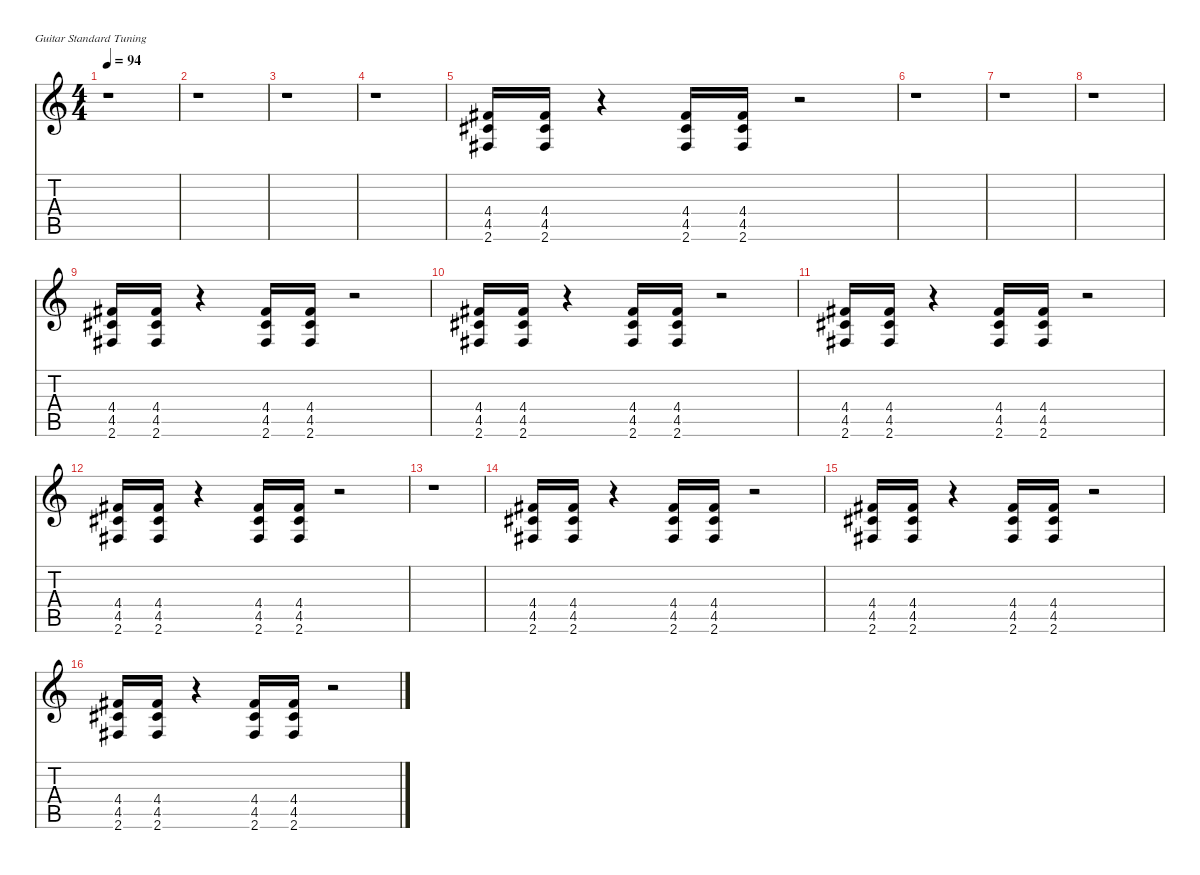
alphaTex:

\defaultSystemsLayout 4
\hideDynamics
\bracketExtendMode nobrackets
\singleTrackTrackNamePolicy hidden
\multiTrackTrackNamePolicy hidden
\otherSystemsTrackNameOrientation horizontal
\track ("overdub" "od.guit.") {instrument overdrivenguitar}
\staff {score tabs}
\tuning (E4 B3 G3 D3 A2 E2)
\ts (4 4)
\tempo 94
\clef g2
\ks c
r.1{dy mp beam Down} |
r.1{beam Down} |
r.1{beam Down} |
r.1{beam Down} |
(4.4{acc #} 4.5{acc #} 2.6{acc #}).16{dy mf beam Up} (4.4{acc #} 4.5{acc #} 2.6{acc #}).16{dy mp beam Up} r.4{beam Up} (4.4{acc #} 4.5{acc #} 2.6{acc #}).16{beam Up} (4.4{acc #} 4.5{acc #} 2.6{acc #}).16{dy mf beam Up} r.2{beam Up} |
r.1{beam Down} |
r.1{beam Down} |
r.1{beam Down} |
(4.4{acc #} 4.5{acc #} 2.6{acc #}).16{beam Up} (4.4{acc #} 4.5{acc #} 2.6{acc #}).16{dy mp beam Up} r.4{beam Up} (4.4{acc #} 4.5{acc #} 2.6{acc #}).16{beam Up} (4.4{acc #} 4.5{acc #} 2.6{acc #}).16{dy mf beam Up} r.2{beam Up} |
(4.4{acc #} 4.5{acc #} 2.6{acc #}).16{beam Up} (4.4{acc #} 4.5{acc #} 2.6{acc #}).16{dy mp beam Up} r.4{beam Up} (4.4{acc #} 4.5{acc #} 2.6{acc #}).16{beam Up} (4.4{acc #} 4.5{acc #} 2.6{acc #}).16{dy mf beam Up} r.2{beam Up} |
(4.4{acc #} 4.5{acc #} 2.6{acc #}).16{beam Up} (4.4{acc #} 4.5{acc #} 2.6{acc #}).16{dy mp beam Up} r.4{beam Up} (4.4{acc #} 4.5{acc #} 2.6{acc #}).16{dy mf beam Up} (4.4{acc #} 4.5{acc #} 2.6{acc #}).16{dy mp beam Up} r.2{beam Up} |
(4.4{acc #} 4.5{acc #} 2.6{acc #}).16{dy mf beam Up} (4.4{acc #} 4.5{acc #} 2.6{acc #}).16{dy mp beam Up} r.4{beam Up} (4.4{acc #} 4.5{acc #} 2.6{acc #}).16{beam Up} (4.4{acc #} 4.5{acc #} 2.6{acc #}).16{beam Up} r.2{beam Up} |
r.1{beam Down} |
(4.4{acc #} 4.5{acc #} 2.6{acc #}).16{dy mf beam Up} (4.4{acc #} 4.5{acc #} 2.6{acc #}).16{dy mp beam Up} r.4{beam Up} (4.4{acc #} 4.5{acc #} 2.6{acc #}).16{beam Up} (4.4{acc #} 4.5{acc #} 2.6{acc #}).16{dy mf beam Up} r.2{beam Up} |
(4.4{acc #} 4.5{acc #} 2.6{acc #}).16{beam Up} (4.4{acc #} 4.5{acc #} 2.6{acc #}).16{dy mp beam Up} r.4{beam Up} (4.4{acc #} 4.5{acc #} 2.6{acc #}).16{dy mf beam Up} (4.4{acc #} 4.5{acc #} 2.6{acc #}).16{dy mp beam Up} r.2{beam Up} |
(4.4{acc #} 4.5{acc #} 2.6{acc #}).16{dy mf beam Up} (4.4{acc #} 4.5{acc #} 2.6{acc #}).16{dy mp beam Up} r.4{beam Up} (4.4{acc #} 4.5{acc #} 2.6{acc #}).16{beam Up} (4.4{acc #} 4.5{acc #} 2.6{acc #}).16{beam Up} r.2{beam Up}
